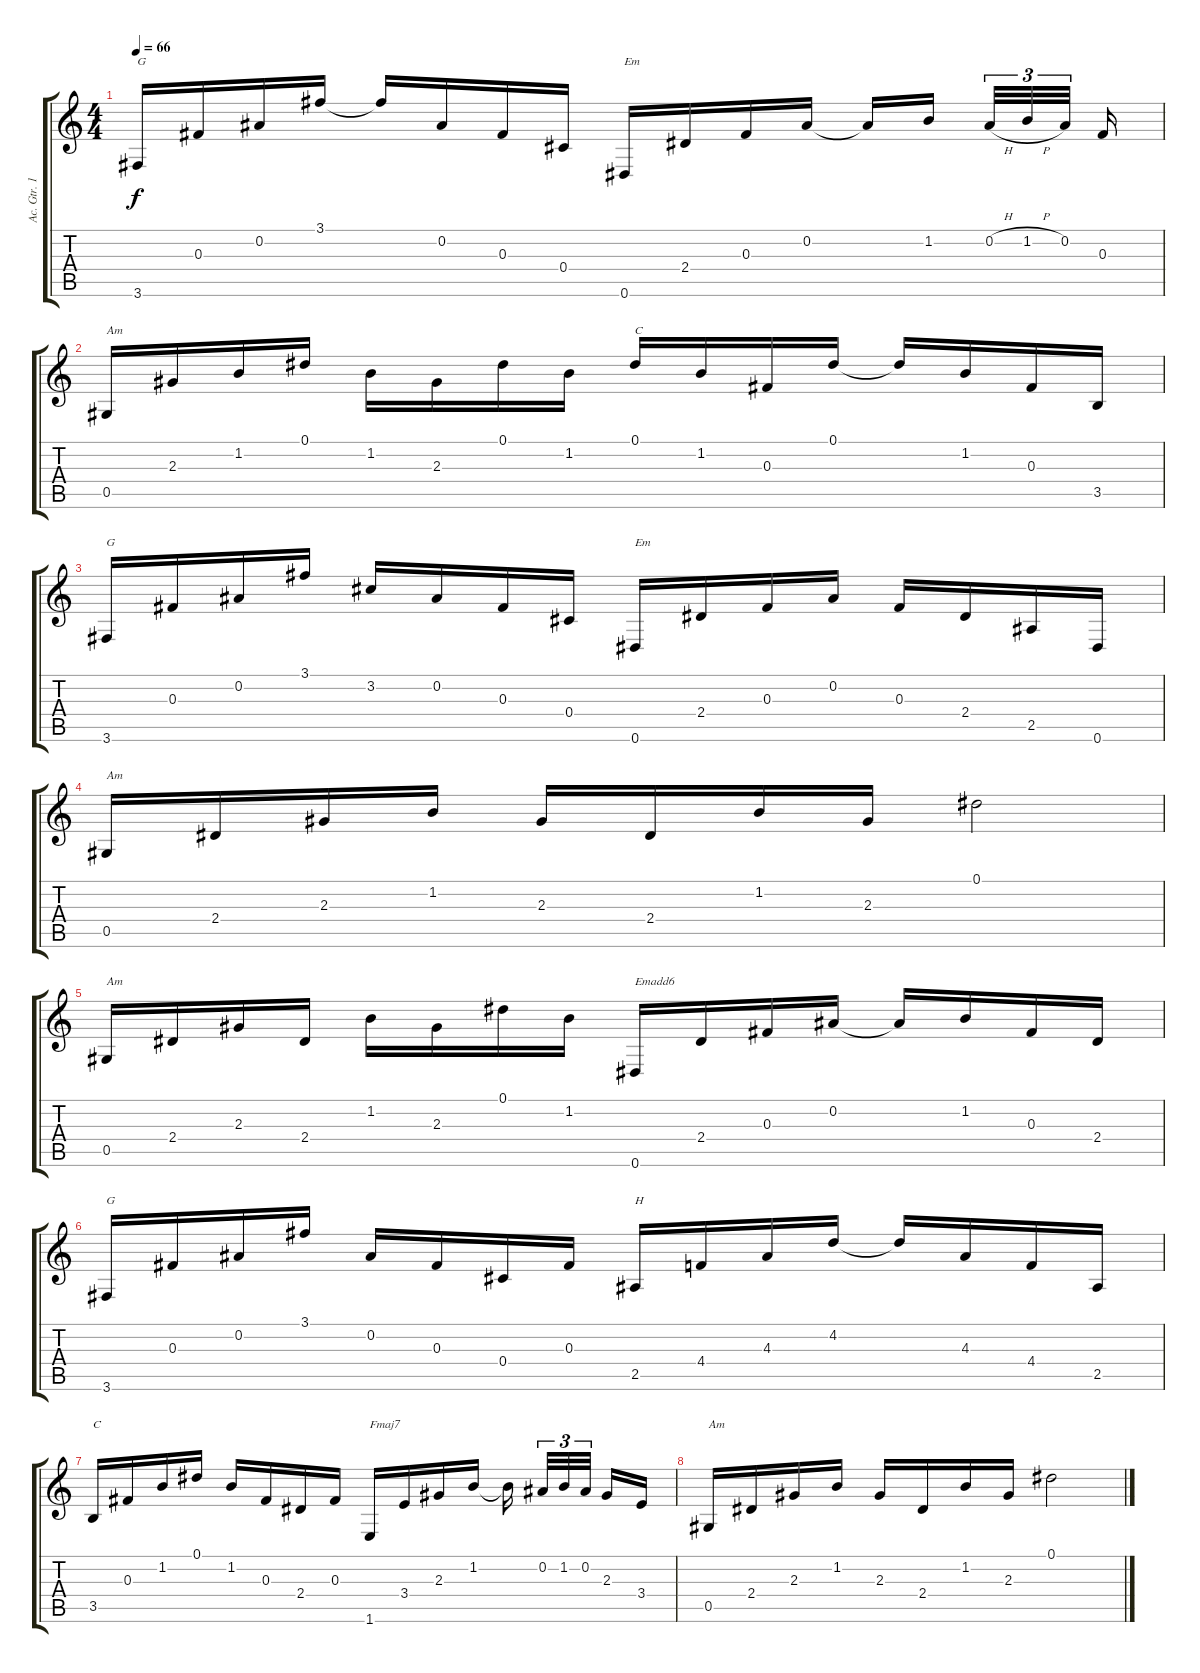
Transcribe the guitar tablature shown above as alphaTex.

\track ("Ac. Gtr. 1" "Ac. Gtr. 1") {instrument acousticguitarsteel}
\staff {score tabs}
\tuning (Eb4 Bb3 Gb3 Db3 Ab2 Eb2) {hide}
\ts (4 4)
\tempo 66
\clef g2
\ks c
3.6.16{txt "G" dy f} 0.3.16 0.2.16 3.1.16 3.1{t}.16 0.2.16 0.3.16 0.4.16 0.6.16{txt "Em"} 2.4.16 0.3.16 0.2.16 0.2{t}.16 1.2.16 0.2{h}.32{tu (3 2)} 1.2{h}.32{tu (3 2)} 0.2.32{tu (3 2)} 0.3.16 |
0.5.16{txt "Am"} 2.3.16 1.2.16 0.1.16 1.2.16 2.3.16 0.1.16 1.2.16 0.1.16{txt "C"} 1.2.16 0.3.16 0.1.16 0.1{t}.16 1.2.16 0.3.16 3.5.16 |
3.6.16{txt "G"} 0.3.16 0.2.16 3.1.16 3.2.16 0.2.16 0.3.16 0.4.16 0.6.16{txt "Em"} 2.4.16 0.3.16 0.2.16 0.3.16 2.4.16 2.5.16 0.6.16 |
0.5.16{txt "Am"} 2.4.16 2.3.16 1.2.16 2.3.16 2.4.16 1.2.16 2.3.16 0.1.2 |
0.5.16{txt "Am"} 2.4.16 2.3.16 2.4.16 1.2.16 2.3.16 0.1.16 1.2.16 0.6.16{txt "Emadd6"} 2.4.16 0.3.16 0.2.16 0.2{t}.16 1.2.16 0.3.16 2.4.16 |
3.6.16{txt "G"} 0.3.16 0.2.16 3.1.16 0.2.16 0.3.16 0.4.16 0.3.16 2.5.16{txt "H"} 4.4.16 4.3.16 4.2.16 4.2{t}.16 4.3.16 4.4.16 2.5.16 |
3.5.16{txt "C"} 0.3.16 1.2.16 0.1.16 1.2.16 0.3.16 2.4.16 0.3.16 1.6.16{txt "Fmaj7"} 3.4.16 2.3.16 1.2.16 1.2{t}.16 0.2.32{tu (3 2)} 1.2.32{tu (3 2)} 0.2.32{tu (3 2)} 2.3.16 3.4.16 |
0.5.16{txt "Am"} 2.4.16 2.3.16 1.2.16 2.3.16 2.4.16 1.2.16 2.3.16 0.1.2
